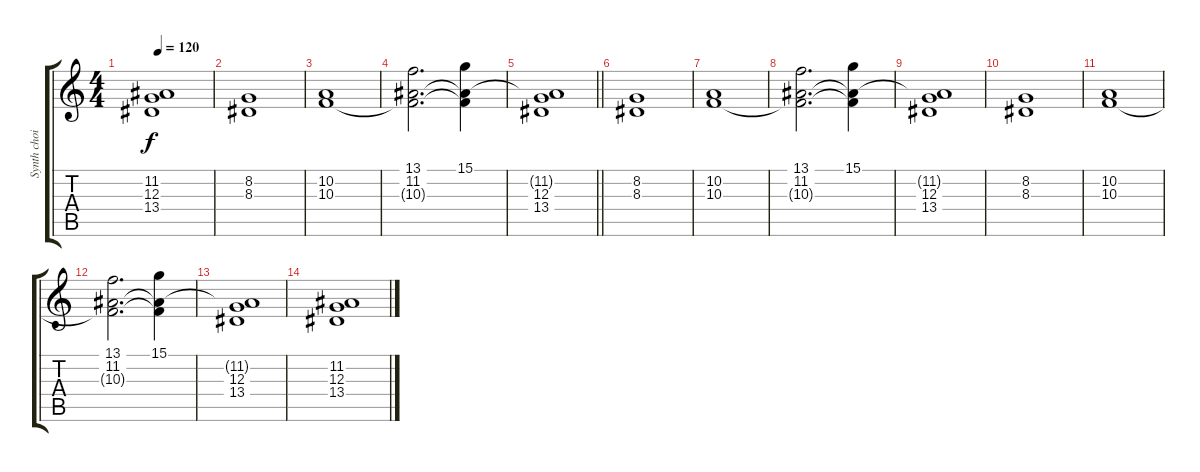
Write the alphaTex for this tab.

\track ("Synth choir 1" "Synth choi") {instrument pad4choir}
\staff {score tabs}
\tuning (E4 B3 G3 D3 A2 E2) {hide}
\ts (4 4)
\tempo 120
\clef g2
\ks c
(11.2{t} 12.3 13.4).1{dy f} |
(8.2 8.3).1 |
(10.2 10.3).1 |
(13.1 11.2 10.3{t}).2{d} (15.1 11.2{t} 10.3{t}).4 |
\barLineRight lightlight
(11.2{t} 12.3 13.4).1 |
(8.2 8.3).1 |
(10.2 10.3).1 |
(13.1 11.2 10.3{t}).2{d} (15.1 11.2{t} 10.3{t}).4 |
(11.2{t} 12.3 13.4).1 |
(8.2 8.3).1 |
(10.2 10.3).1 |
(13.1 11.2 10.3{t}).2{d} (15.1 11.2{t} 10.3{t}).4 |
(11.2{t} 12.3 13.4).1 |
(11.2 12.3 13.4).1
